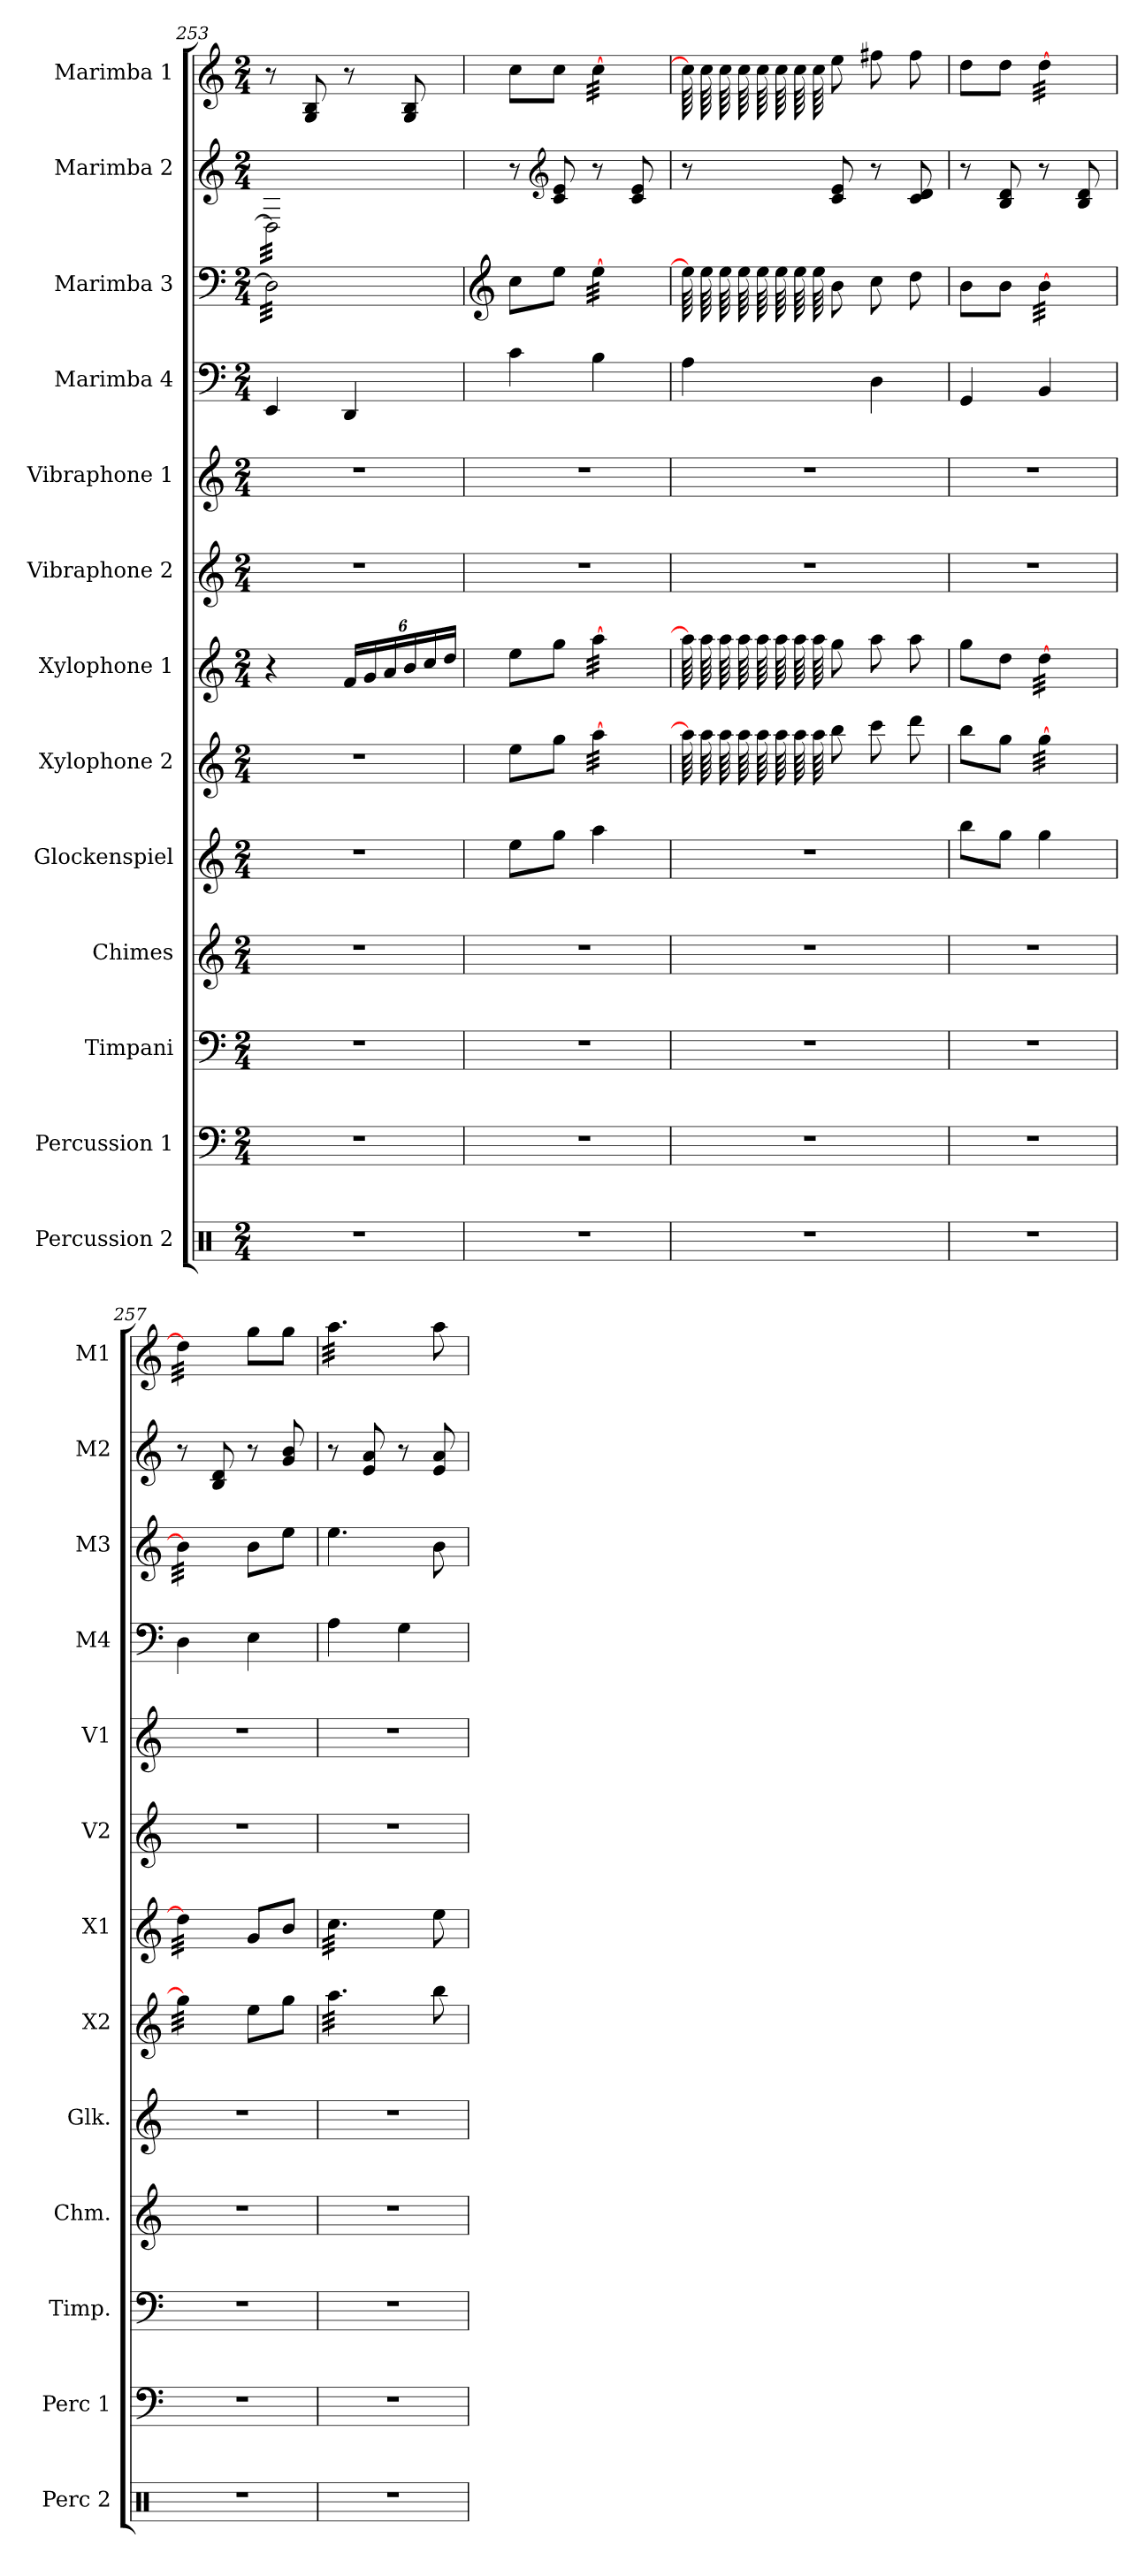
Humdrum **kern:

**kern	**kern	**kern	**kern	**kern	**kern	**kern	**kern	**kern	**kern	**kern	**kern	**kern
*part13	*part12	*part11	*part10	*part9	*part8	*part7	*part6	*part5	*part4	*part3	*part2	*part1
*staff13	*staff12	*staff11	*staff10	*staff9	*staff8	*staff7	*staff6	*staff5	*staff4	*staff3	*staff2	*staff1
*I"Percussion 2	*I"Percussion 1	*I"Timpani	*I"Chimes	*I"Glockenspiel	*I"Xylophone 2	*I"Xylophone 1	*I"Vibraphone 2	*I"Vibraphone 1	*I"Marimba 4	*I"Marimba 3	*I"Marimba 2	*I"Marimba 1
*I'Perc 2	*I'Perc 1	*I'Timp.	*I'Chm.	*I'Glk.	*I'X2	*I'X1	*I'V2	*I'V1	*I'M4	*I'M3	*I'M2	*I'M1
*clefX	*clefF4	*clefF4	*clefG2	*clefG2	*clefG2	*clefG2	*clefG2	*clefG2	*clefF4	*clefF4	*clefG2	*clefG2
*	*	*	*	*ITrd-14c-24	*ITrd-7c-12	*ITrd-7c-12	*	*	*	*	*	*
*k[]	*k[]	*k[]	*k[]	*k[]	*k[]	*k[]	*k[]	*k[]	*k[]	*k[]	*k[]	*k[]
*M2/4	*M2/4	*M2/4	*M2/4	*M2/4	*M2/4	*M2/4	*M2/4	*M2/4	*M2/4	*M2/4	*M2/4	*M2/4
=253	=253	=253	=253	=253	=253	=253	=253	=253	=253	=253	=253	=253
*	*	*	*	*	*	*	*	*	*	*tremolo	*	*
*	*	*	*	*	*	*	*	*	*	*	*tremolo	*
2r	2r	2r	2r	2r	2r	4r	2r	2r	4EE/	32D\]LLL	32D\]LLL	8r
.	.	.	.	.	.	.	.	.	.	32D\	32D\	.
.	.	.	.	.	.	.	.	.	.	32D\	32D\	.
.	.	.	.	.	.	.	.	.	.	32D\	32D\	.
.	.	.	.	.	.	.	.	.	.	32D\	32D\	8G/ 8B/
.	.	.	.	.	.	.	.	.	.	32D\	32D\	.
.	.	.	.	.	.	.	.	.	.	32D\	32D\	.
.	.	.	.	.	.	.	.	.	.	32D\	32D\	.
*	*	*	*	*	*	*Xbrackettup	*	*	*	*	*	*
.	.	.	.	.	.	24ff/LL	.	.	4DD/	32D\	32D\	8r
.	.	.	.	.	.	.	.	.	.	32D\	32D\	.
.	.	.	.	.	.	24gg/	.	.	.	.	.	.
.	.	.	.	.	.	.	.	.	.	32D\	32D\	.
.	.	.	.	.	.	24aa/	.	.	.	.	.	.
.	.	.	.	.	.	.	.	.	.	32D\	32D\	.
.	.	.	.	.	.	24bb/	.	.	.	32D\	32D\	8G/ 8B/
.	.	.	.	.	.	.	.	.	.	32D\	32D\	.
.	.	.	.	.	.	24ccc/	.	.	.	.	.	.
.	.	.	.	.	.	.	.	.	.	32D\	32D\	.
.	.	.	.	.	.	24ddd/JJ	.	.	.	.	.	.
.	.	.	.	.	.	.	.	.	.	32D\JJJ	32D\JJJ	.
*	*	*	*	*	*	*	*	*	*	*	*Xtremolo	*
*	*	*	*	*	*	*	*	*	*	*Xtremolo	*	*
=254	=254	=254	=254	=254	=254	=254	=254	=254	=254	=254	=254	=254
*	*	*	*	*	*	*	*	*	*	*clefG2	*	*
2r	2r	2r	2r	8eeee\L	8eee\L	8eee\L	2r	2r	4c\	8cc\L	8r	8cc\L
*	*	*	*	*	*	*	*	*	*	*	*clefG2	*
.	.	.	.	8gggg\J	8ggg\J	8ggg\J	.	.	.	8ee\J	8c/ 8e/	8cc\J
*	*	*	*	*	*tremolo	*	*	*	*	*	*	*
*	*	*	*	*	*	*tremolo	*	*	*	*	*	*
*	*	*	*	*	*	*	*	*	*	*tremolo	*	*
*	*	*	*	*	*	*	*	*	*	*	*	*tremolo
.	.	.	.	4aaaa\	[32aaa\LLL	[32aaa\LLL	.	.	4B\	[32ee\LLL	8r	[32cc\LLL
.	.	.	.	.	32aaa\	32aaa\	.	.	.	32ee\	.	32cc\
.	.	.	.	.	32aaa\	32aaa\	.	.	.	32ee\	.	32cc\
.	.	.	.	.	32aaa\	32aaa\	.	.	.	32ee\	.	32cc\
.	.	.	.	.	32aaa\	32aaa\	.	.	.	32ee\	8c/ 8e/	32cc\
.	.	.	.	.	32aaa\	32aaa\	.	.	.	32ee\	.	32cc\
.	.	.	.	.	32aaa\	32aaa\	.	.	.	32ee\	.	32cc\
.	.	.	.	.	32aaa\JJJ	32aaa\JJJ	.	.	.	32ee\JJJ	.	32cc\JJJ
=255	=255	=255	=255	=255	=255	=255	=255	=255	=255	=255	=255	=255
2r	2r	2r	2r	2r	64aaa\]LLLL	64aaa\]LLLL	2r	2r	4A\	64ee\]LLLL	8r	64cc\]LLLL
.	.	.	.	.	64aaa\	64aaa\	.	.	.	64ee\	.	64cc\
.	.	.	.	.	64aaa\	64aaa\	.	.	.	64ee\	.	64cc\
.	.	.	.	.	64aaa\	64aaa\	.	.	.	64ee\	.	64cc\
.	.	.	.	.	64aaa\	64aaa\	.	.	.	64ee\	.	64cc\
.	.	.	.	.	64aaa\	64aaa\	.	.	.	64ee\	.	64cc\
.	.	.	.	.	64aaa\	64aaa\	.	.	.	64ee\	.	64cc\
.	.	.	.	.	64aaa\	64aaa\	.	.	.	64ee\	.	64cc\
*	*	*	*	*	*	*	*	*	*	*	*	*Xtremolo
*	*	*	*	*	*	*	*	*	*	*Xtremolo	*	*
*	*	*	*	*	*	*Xtremolo	*	*	*	*	*	*
*	*	*	*	*	*Xtremolo	*	*	*	*	*	*	*
.	.	.	.	.	8bbb\J	8ggg\J	.	.	.	8b\J	8c/ 8e/	8ee\J
.	.	.	.	.	8cccc\L	8aaa\L	.	.	4D\	8cc\L	8r	8ff#X\L
.	.	.	.	.	8dddd\J	8aaa\J	.	.	.	8dd\J	8c/ 8d/	8ff#\J
!!LO:PB:g=z
=256	=256	=256	=256	=256	=256	=256	=256	=256	=256	=256	=256	=256
2r	2r	2r	2r	8bbbb\L	8bbb\L	8ggg\L	2r	2r	4GG/	8b\L	8r	8dd\L
.	.	.	.	8gggg\J	8ggg\J	8ddd\J	.	.	.	8b\J	8B/ 8d/	8dd\J
*	*	*	*	*	*tremolo	*	*	*	*	*	*	*
*	*	*	*	*	*	*tremolo	*	*	*	*	*	*
*	*	*	*	*	*	*	*	*	*	*tremolo	*	*
*	*	*	*	*	*	*	*	*	*	*	*	*tremolo
.	.	.	.	4gggg\	[32ggg\LLL	[32ddd\LLL	.	.	4BB/	[32b\LLL	8r	[32dd\LLL
.	.	.	.	.	32ggg\	32ddd\	.	.	.	32b\	.	32dd\
.	.	.	.	.	32ggg\	32ddd\	.	.	.	32b\	.	32dd\
.	.	.	.	.	32ggg\	32ddd\	.	.	.	32b\	.	32dd\
.	.	.	.	.	32ggg\	32ddd\	.	.	.	32b\	8B/ 8d/	32dd\
.	.	.	.	.	32ggg\	32ddd\	.	.	.	32b\	.	32dd\
.	.	.	.	.	32ggg\	32ddd\	.	.	.	32b\	.	32dd\
.	.	.	.	.	32ggg\JJJ	32ddd\JJJ	.	.	.	32b\JJJ	.	32dd\JJJ
=257	=257	=257	=257	=257	=257	=257	=257	=257	=257	=257	=257	=257
2r	2r	2r	2r	2r	32ggg\]LLL	32ddd\]LLL	2r	2r	4D\	32b\]LLL	8r	32dd\]LLL
.	.	.	.	.	32ggg\	32ddd\	.	.	.	32b\	.	32dd\
.	.	.	.	.	32ggg\	32ddd\	.	.	.	32b\	.	32dd\
.	.	.	.	.	32ggg\	32ddd\	.	.	.	32b\	.	32dd\
.	.	.	.	.	32ggg\	32ddd\	.	.	.	32b\	8B/ 8d/	32dd\
.	.	.	.	.	32ggg\	32ddd\	.	.	.	32b\	.	32dd\
.	.	.	.	.	32ggg\	32ddd\	.	.	.	32b\	.	32dd\
.	.	.	.	.	32ggg\JJJ	32ddd\JJJ	.	.	.	32b\JJJ	.	32dd\JJJ
*	*	*	*	*	*	*	*	*	*	*	*	*Xtremolo
*	*	*	*	*	*	*	*	*	*	*Xtremolo	*	*
*	*	*	*	*	*	*Xtremolo	*	*	*	*	*	*
*	*	*	*	*	*Xtremolo	*	*	*	*	*	*	*
.	.	.	.	.	8eee\L	8gg/L	.	.	4E\	8b\L	8r	8gg\L
.	.	.	.	.	8ggg\J	8bb/J	.	.	.	8ee\J	8g/ 8b/	8gg\J
=258	=258	=258	=258	=258	=258	=258	=258	=258	=258	=258	=258	=258
*	*	*	*	*	*tremolo	*	*	*	*	*	*	*
*	*	*	*	*	*	*tremolo	*	*	*	*	*	*
*	*	*	*	*	*	*	*	*	*	*	*	*tremolo
2r	2r	2r	2r	2r	32aaa\LLL	32ccc\LLL	2r	2r	4A\	4.ee\	8r	32aa\LLL
.	.	.	.	.	32aaa\	32ccc\	.	.	.	.	.	32aa\
.	.	.	.	.	32aaa\	32ccc\	.	.	.	.	.	32aa\
.	.	.	.	.	32aaa\	32ccc\	.	.	.	.	.	32aa\
.	.	.	.	.	32aaa\	32ccc\	.	.	.	.	8e/ 8a/	32aa\
.	.	.	.	.	32aaa\	32ccc\	.	.	.	.	.	32aa\
.	.	.	.	.	32aaa\	32ccc\	.	.	.	.	.	32aa\
.	.	.	.	.	32aaa\	32ccc\	.	.	.	.	.	32aa\
.	.	.	.	.	32aaa\	32ccc\	.	.	4G\	.	8r	32aa\
.	.	.	.	.	32aaa\	32ccc\	.	.	.	.	.	32aa\
.	.	.	.	.	32aaa\	32ccc\	.	.	.	.	.	32aa\
.	.	.	.	.	32aaa\JJJ	32ccc\JJJ	.	.	.	.	.	32aa\JJJ
*	*	*	*	*	*	*	*	*	*	*	*	*Xtremolo
*	*	*	*	*	*	*Xtremolo	*	*	*	*	*	*
*	*	*	*	*	*Xtremolo	*	*	*	*	*	*	*
.	.	.	.	.	8bbb\	8eee\	.	.	.	8b\	8e/ 8a/	8aa\
=	=	=	=	=	=	=	=	=	=	=	=	=
*-	*-	*-	*-	*-	*-	*-	*-	*-	*-	*-	*-	*-
